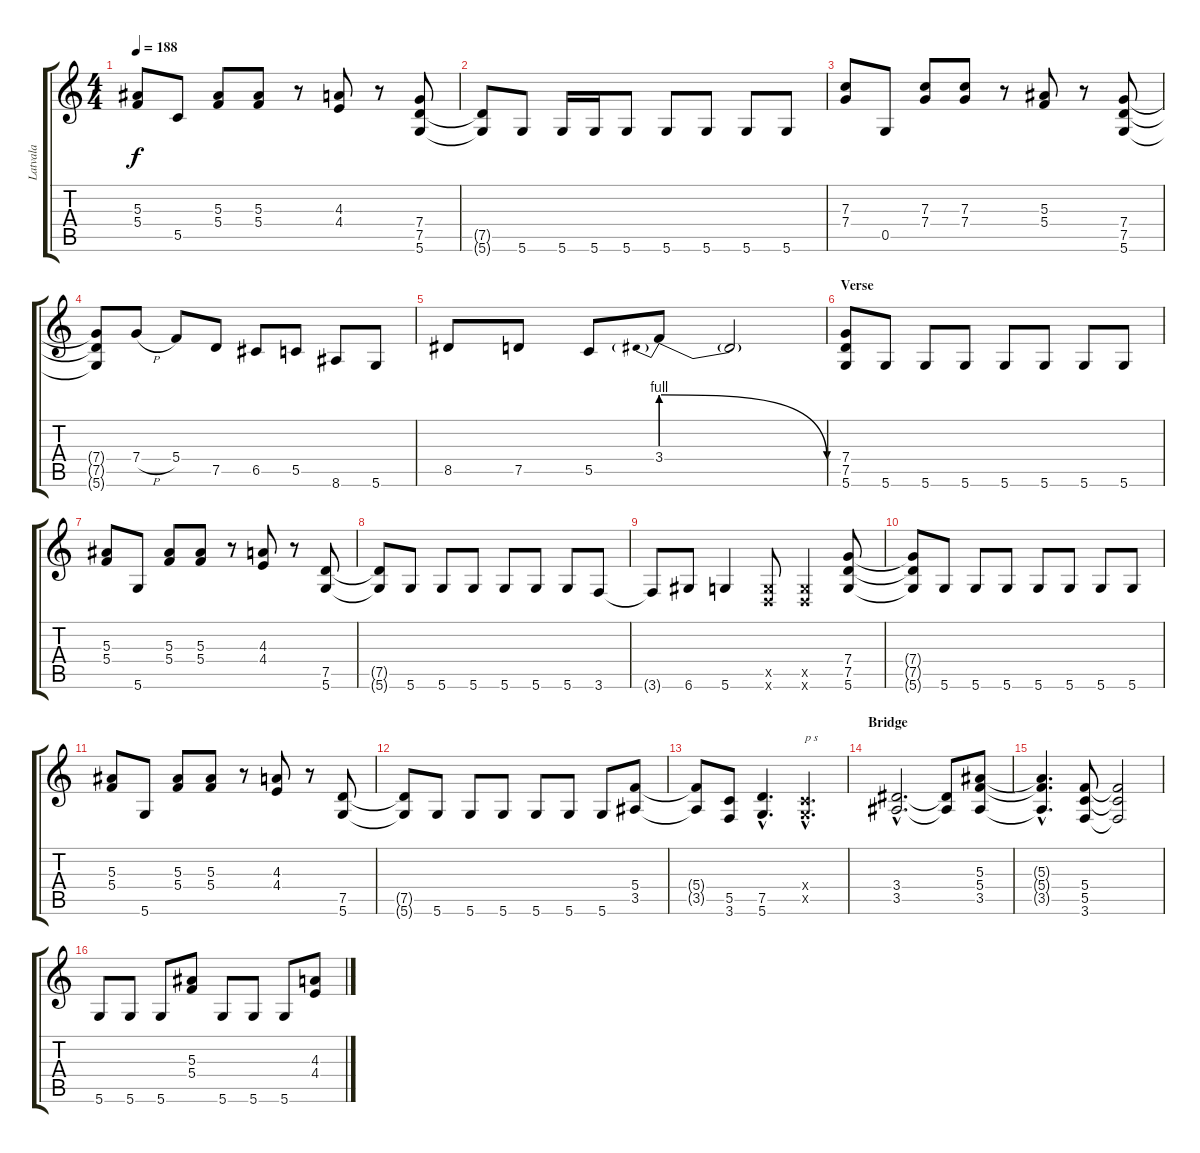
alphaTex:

\track ("Latvala" "Latvala") {instrument overdrivenguitar}
\staff {score tabs}
\tuning (D4 A3 F3 C3 G2 D2) {hide}
\ts (4 4)
\tempo 188
\clef g2
\ks c
(5.3 5.4).8{dy f} 5.5.8 (5.3 5.4).8 (5.3 5.4).8 r.8 (4.3 4.4).8 r.8 (7.4 7.5 5.6).8 |
(7.5{t} 5.6{t}).8 5.6.8 5.6.16 5.6.16 5.6.8 5.6.8 5.6.8 5.6.8 5.6.8 |
(7.3 7.4).8 0.5.8 (7.3 7.4).8 (7.3 7.4).8 r.8 (5.3 5.4).8 r.8 (7.4 7.5 5.6).8 |
(7.4{t} 7.5{t} 5.6{t}).8 7.4{h}.8 5.4.8 7.5.8 6.5.8 5.5.8 8.6.8 5.6.8 |
8.5.8 7.5.8 5.5.8 3.4{be (prebendrelease 0 4 60 0)}.8 3.4{t}.2 |
\section ("" "Verse")
(7.4 7.5 5.6).8 5.6.8 5.6.8 5.6.8 5.6.8 5.6.8 5.6.8 5.6.8 |
(5.3 5.4).8 5.6.8 (5.3 5.4).8 (5.3 5.4).8 r.8 (4.3 4.4).8 r.8 (7.5 5.6).8 |
(7.5{t} 5.6{t}).8 5.6.8 5.6.8 5.6.8 5.6.8 5.6.8 5.6.8 3.6.8 |
3.6{t}.8 6.6.8 5.6.4 (0.5{x} 0.6{x}).8 (0.5{x} 0.6{x}).4 (7.4 7.5 5.6).8 |
(7.4{t} 7.5{t} 5.6{t}).8{instrument overdrivenguitar} 5.6.8 5.6.8 5.6.8 5.6.8 5.6.8 5.6.8 5.6.8 |
(5.3 5.4).8 5.6.8 (5.3 5.4).8 (5.3 5.4).8 r.8 (4.3 4.4).8 r.8 (7.5 5.6).8 |
(7.5{t} 5.6{t}).8 5.6.8 5.6.8 5.6.8 5.6.8 5.6.8 5.6.8 (5.4 3.5).8 |
(5.4{t} 3.5{t}).8 (5.5 3.6).8 (7.5{hac} 5.6{hac}).4{d} (0.4{hac x} 0.5{hac x}).4{d txt "p s"} |
\section ("" "Bridge")
(3.4{hac} 3.5{hac}).2{d} (3.4{t} 3.5{t}).8 (5.3 5.4 3.5).8 |
(5.3{hac t} 5.4{hac t} 3.5{hac t}).4{d} (5.4 5.5 3.6).8 (5.4{t} 5.5{t} 3.6{t}).2 |
5.6.8 5.6.8 5.6.8 (5.3 5.4).8 5.6.8 5.6.8 5.6.8 (4.3 4.4).8
